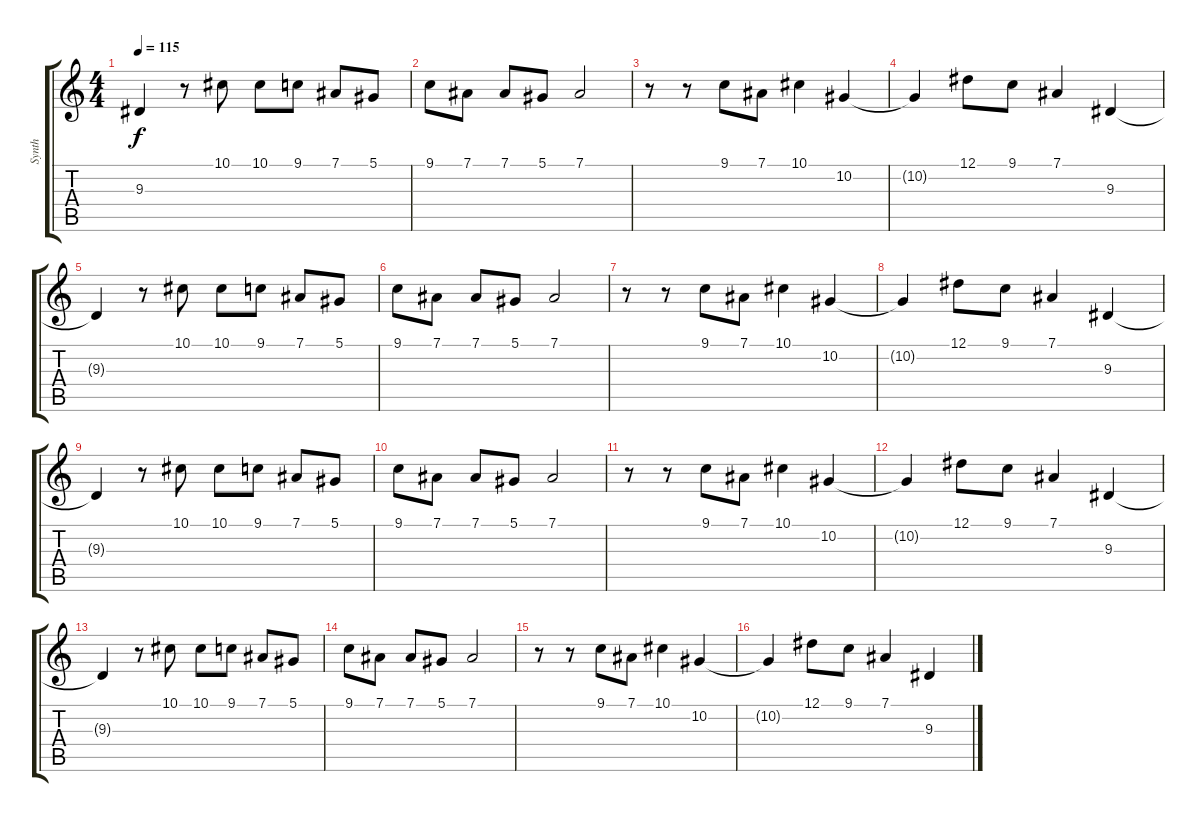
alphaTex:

\track ("Synth" "Synth") {instrument lead2sawtooth}
\staff {score tabs}
\tuning (Eb4 Bb3 Gb3 Db3 Ab2 Eb2) {hide}
\ts (4 4)
\tempo 115
\clef g2
\ks c
9.3{t}.4{dy f} r.8 10.1.8 10.1.8 9.1.8 7.1.8 5.1.8 |
9.1.8 7.1.8 7.1.8 5.1.8 7.1.2 |
r.8 r.8 9.1.8 7.1.8 10.1.4 10.2.4 |
10.2{t}.4 12.1.8 9.1.8 7.1.4 9.3.4 |
9.3{t}.4 r.8 10.1.8 10.1.8 9.1.8 7.1.8 5.1.8 |
9.1.8 7.1.8 7.1.8 5.1.8 7.1.2 |
r.8 r.8 9.1.8 7.1.8 10.1.4 10.2.4 |
10.2{t}.4 12.1.8 9.1.8 7.1.4 9.3.4 |
9.3{t}.4 r.8 10.1.8 10.1.8 9.1.8 7.1.8 5.1.8 |
9.1.8 7.1.8 7.1.8 5.1.8 7.1.2 |
r.8 r.8 9.1.8 7.1.8 10.1.4 10.2.4 |
10.2{t}.4{volume 12} 12.1.8 9.1.8 7.1.4 9.3.4 |
9.3{t}.4 r.8 10.1.8 10.1.8 9.1.8 7.1.8 5.1.8 |
9.1.8 7.1.8 7.1.8 5.1.8 7.1.2 |
r.8 r.8 9.1.8 7.1.8 10.1.4 10.2.4 |
10.2{t}.4{volume 8} 12.1.8 9.1.8 7.1.4 9.3.4
